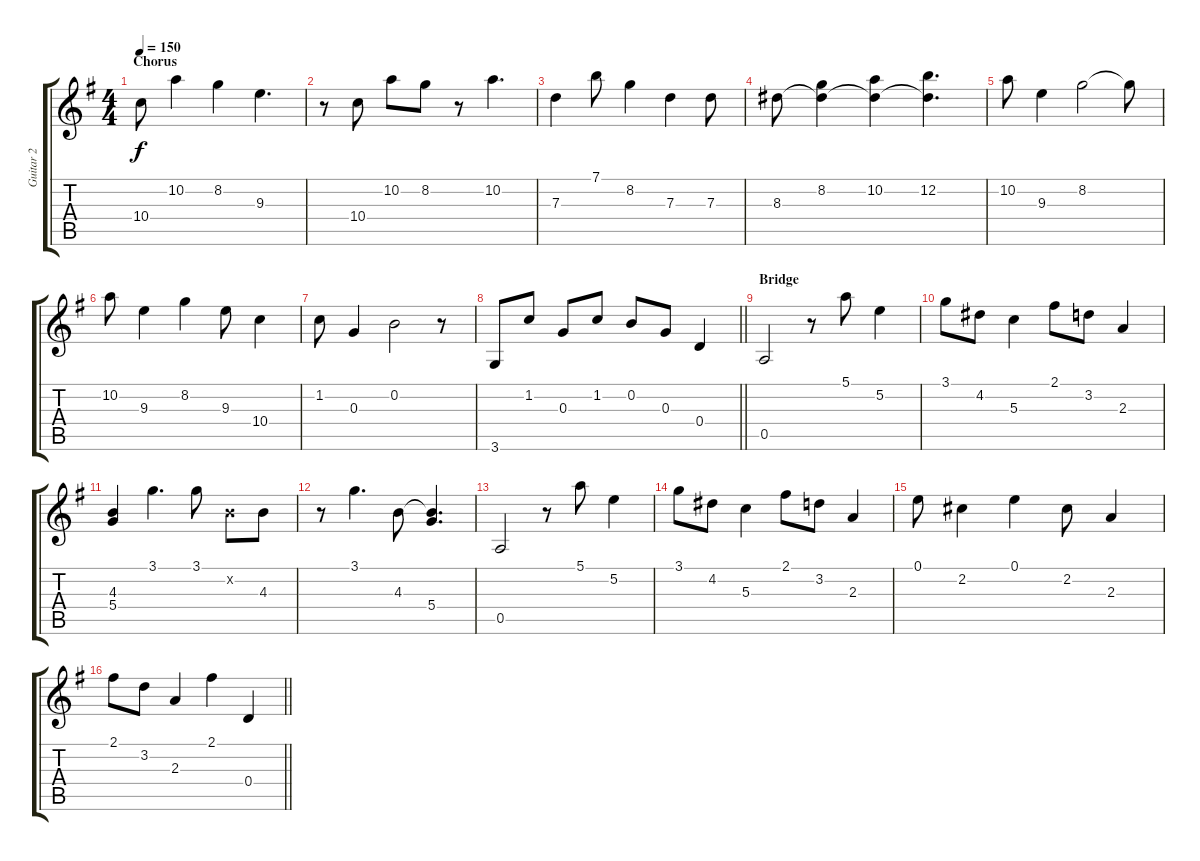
\track ("Guitar 2" "Guitar 2") {instrument electricguitarclean}
\staff {score tabs}
\tuning (E4 B3 G3 D3 A2 E2) {hide}
\ts (4 4)
\section ("" "Chorus")
\tempo 150
\clef g2
\ks g
10.4.8{dy f} 10.2.4 8.2.4 9.3.4{d} |
r.8 10.4.8 10.2.8 8.2.8 r.8 10.2.4{d} |
7.3.4 7.1.8 8.2.4 7.3.4 7.3.8 |
8.3.8 (8.2 8.3{t}).4 (10.2 8.3{t}).4 (12.2 8.3{t}).4{d} |
10.2.8 9.3.4 8.2.2 8.2{t}.8 |
10.2.8 9.3.4 8.2.4 9.3.8 10.4.4 |
1.2.8 0.3.4 0.2.2 r.8 |
\barLineRight lightlight
3.6.8 1.2.8 0.3.8 1.2.8 0.2.8 0.3.8 0.4.4 |
\section ("" "Bridge")
0.5.2 r.8 5.1.8 5.2.4 |
3.1.8 4.2.8 5.3.4 2.1.8 3.2.8 2.3.4 |
(4.3 5.4).4 3.1.4{d} 3.1.8 0.2{x}.8 4.3.8 |
r.8 3.1.4{d} 4.3.8 (4.3{t} 5.4).4{d} |
0.5.2 r.8 5.1.8 5.2.4 |
3.1.8 4.2.8 5.3.4 2.1.8 3.2.8 2.3.4 |
0.1.8 2.2.4 0.1.4 2.2.8 2.3.4 |
\barLineRight lightlight
2.1.8 3.2.8 2.3.4 2.1.4 0.4.4
